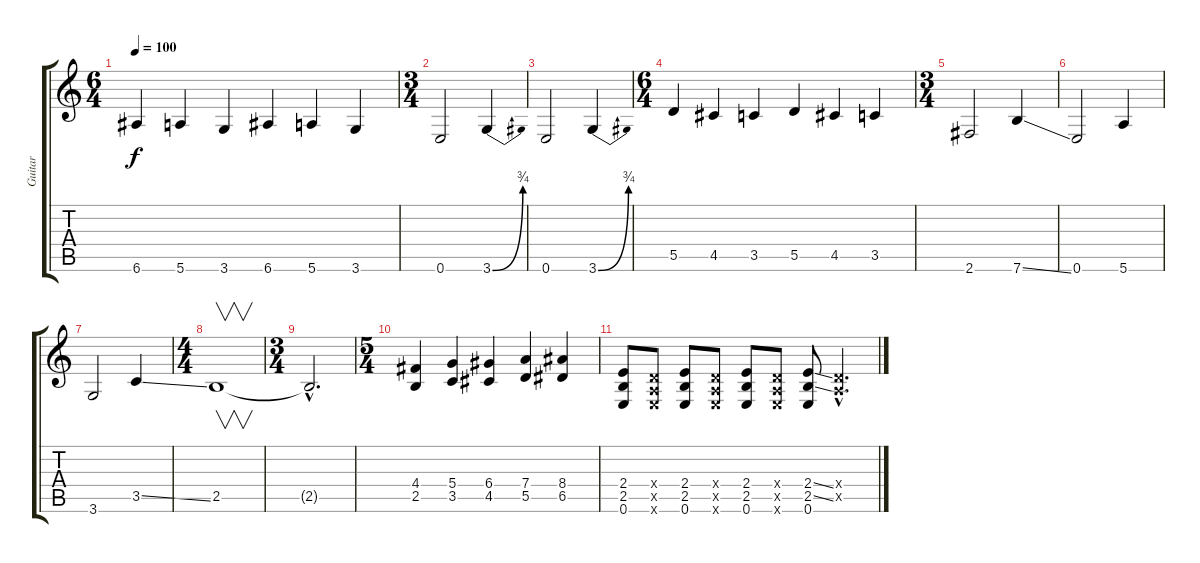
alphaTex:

\track ("Guitar" "Guitar") {instrument distortionguitar}
\staff {score tabs}
\tuning (E4 B3 G3 D3 A2 E2) {hide}
\ts (6 4)
\tempo 100
\clef g2
\ks c
6.6.4{dy f} 5.6.4 3.6.4 6.6.4 5.6.4 3.6.4 |
\ts (3 4)
0.6.2 3.6{be (bend 0 0 60 3)}.4 |
0.6.2 3.6{be (bend 0 0 60 3)}.4 |
\ts (6 4)
5.5.4 4.5.4 3.5.4 5.5.4 4.5.4 3.5.4 |
\ts (3 4)
2.6.2 7.6{ss}.4 |
0.6.2 5.6.4 |
3.6.2 3.5{ss}.4 |
\ts (4 4)
2.5.1{v} |
\ts (3 4)
2.5{hac t}.2{d} |
\ts (5 4)
(4.4 2.5).4 (5.4 3.5).4 (6.4 4.5).4 (7.4 5.5).4 (8.4 6.5).4 |
(2.4 2.5 0.6).8 (0.4{x} 0.5{x} 0.6{x}).8 (2.4 2.5 0.6).8 (0.4{x} 0.5{x} 0.6{x}).8 (2.4 2.5 0.6).8 (0.4{x} 0.5{x} 0.6{x}).8 (2.4{ss} 2.5{ss} 0.6).8 (0.4{hac x} 0.5{hac x}).4{d}
